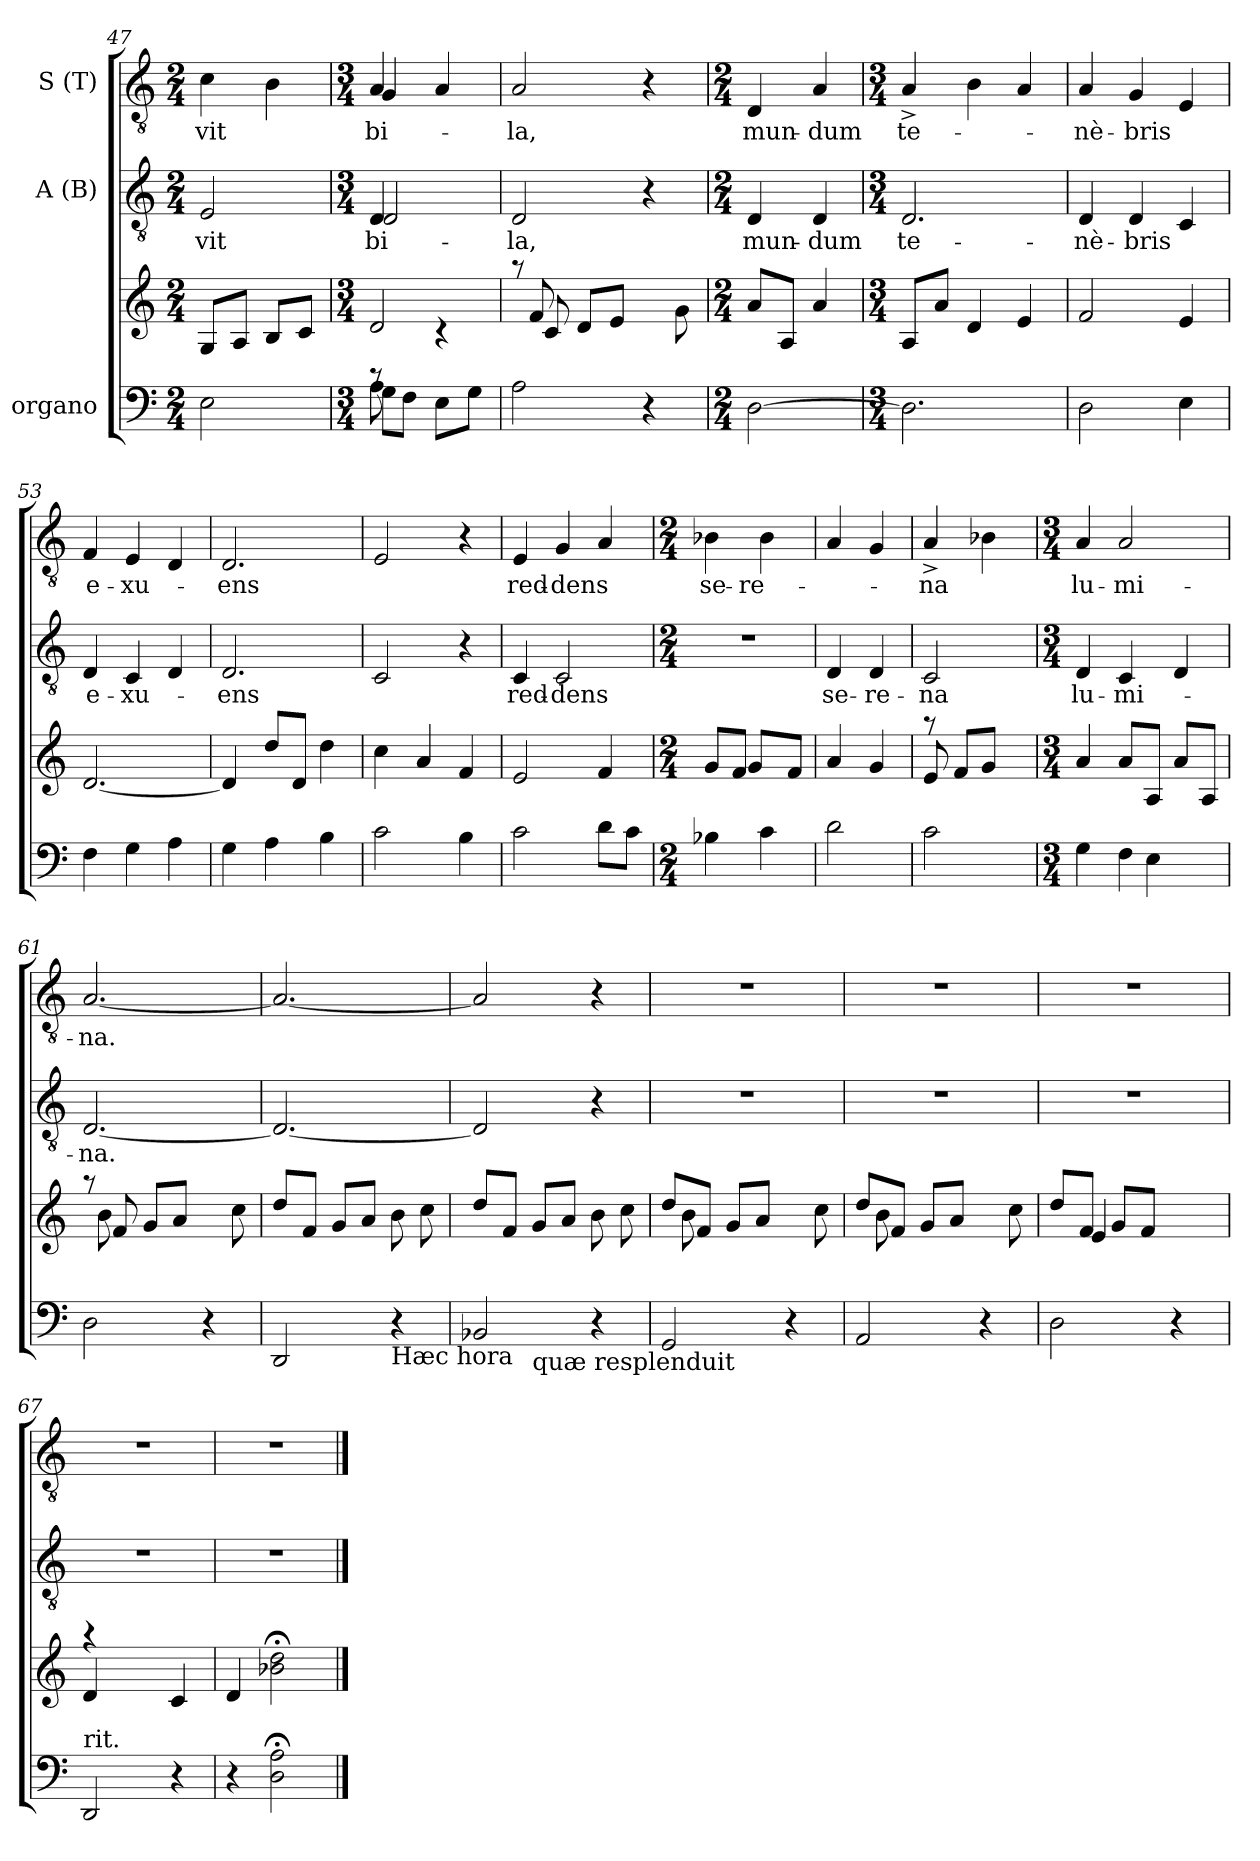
**kern	**kern	**kern	**text	**kern	**text
*part3	*part3	*part2	*part2	*part1	*part1
*staff4	*staff3	*staff2	*staff2	*staff1	*staff1
*I"organo	*	*I"A (B)	*	*I"S (T)	*
*clefF4	*clefG2	*clefGv2	*	*clefGv2	*
*k[]	*k[]	*k[]	*	*k[]	*
*C:	*C:	*C:	*	*C:	*
*M2/4	*M2/4	*M2/4	*	*M2/4	*
=47	=47	=47	=47	=47	=47
!	!	!	!LO:LY:b	!	!LO:LY:b
2E\	8G/L	2E/	-vit	4c\	-vit
.	8A/J	.	.	.	.
.	8B/L	.	.	4B\	.
.	8c/J	.	.	.	.
!!LO:LB:g=z
=48	=48	=48	=48	=48	=48
*M3/4	*M3/4	*M3/4	*	*M3/4	*
*^	*^	*	*	*	*
*	*^	*	*	*	*	*	*
!	!	!	!	!	!	!LO:LY:b	!	!
*	*	*	*	*	*^	*	*	*
!	!	!	!	!	!	!	!LO:LY:b	!	!LO:LY:b
*	*	*	*	*	*	*	*	*^	*
!	!	!	!	!	!	!	!	!	!	!LO:LY:b
8rc	8A\	8G\L	2d/	4ryy	4D/	2D/	-bi-	4A/	4G/	-bi-
4.ryy	4.ryy	8F\J	.	.	.	.	.	.	.	.
.	.	8E\L	.	4rc	4ryy	.	.	4A/	4ryy	.
.	.	8G\J	.	.	.	.	.	.	.	.
*	*	*	*	*	*v	*v	*	*	*	*
*	*	*	*	*	*	*	*v	*v	*
=49	=49	=49	=49	=49	=49	=49	=49	=49
!	!	!	!	!	!	!LO:LY:b	!	!LO:LY:b
*v	*v	*v	*	*	*	*	*	*
2A\	8raa	8ryy	2D/	-la,	2A/	-la,
.	8c/	8f/	.	.	.	.
.	8d/L	4.ryy	.	.	.	.
.	8e/J	.	.	.	.	.
4r	4ryy	.	4r	.	4r	.
.	.	8g\	.	.	.	.
*	*v	*v	*	*	*	*
=50	=50	=50	=50	=50	=50
*M2/4	*M2/4	*M2/4	*	*M2/4	*
*	*^	*	*	*	*
!	!	!	!	!LO:LY:b	!	!LO:LY:b
*	*v	*v	*	*	*	*
[>2D\	8a/L	4D/	mun-	4D/	mun-
.	8A/J	.	.	.	.
!	!	!	!LO:LY:b	!	!LO:LY:b
.	4a/	4D/	-dum	4A/	-dum
=51	=51	=51	=51	=51	=51
*M3/4	*M3/4	*M3/4	*	*M3/4	*
!	!	!	!LO:LY:b	!	!LO:LY:b
2.D\]	8A/L	2.D/	te-	4A^</	te-
.	8a/J	.	.	.	.
.	4d/	.	.	4B\	.
.	4e/	.	.	4A/	.
=52	=52	=52	=52	=52	=52
!	!	!	!LO:LY:b	!	!LO:LY:b
2D\	2f/	4D/	-nè-	4A/	-nè-
!	!	!	!LO:LY:b	!	!LO:LY:b
.	.	4D/	-bris	4G/	-bris
4E\	4e/	4C/	.	4E/	.
=53	=53	=53	=53	=53	=53
!	!	!	!LO:LY:b	!	!LO:LY:b
4F\	[<2.d/	4D/	e-	4F/	e-
!	!	!	!LO:LY:b	!	!LO:LY:b
4G\	.	4C/	-xu-	4E/	-xu-
4A\	.	4D/	.	4D/	.
=54	=54	=54	=54	=54	=54
!	!	!	!LO:LY:b	!	!LO:LY:b
4G\	4d/]	2.D/	-ens	2.D/	-ens
4A\	8dd/L	.	.	.	.
.	8d/J	.	.	.	.
4B\	4dd\	.	.	.	.
=55	=55	=55	=55	=55	=55
2c\	4cc\	2C/	.	2E/	.
.	4a/	.	.	.	.
4B\	4f/	4r	.	4r	.
=56	=56	=56	=56	=56	=56
!	!	!	!LO:LY:b	!	!LO:LY:b
2c\	2e/	4C/	red-	4E/	red-
!	!	!	!LO:LY:b	!	!LO:LY:b
.	.	2C/	-dens	4G/	-dens
8d\L	4f/	.	.	4A/	.
8c\J	.	.	.	.	.
=57	=57	=57	=57	=57	=57
*M2/4	*M2/4	*M2/4	*	*M2/4	*
*	*^	*	*	*	*
!	!	!	!LO:N:vis=1	!	!	!LO:LY:b
4B-X\	8g/L	8ryy	2r	.	4B-X\	se-
.	8f/J	8g/L	.	.	.	.
!	!	!	!	!	!	!LO:LY:b
4c\	4ryy	8ryy	.	.	4B-\	-re-
.	.	8f/J	.	.	.	.
!!LO:LB:g=z
=58	=58	=58	=58	=58	=58	=58
!	!	!	!	!LO:LY:b	!	!
*	*v	*v	*	*	*	*
2d\	4a/	4D/	se-	4A/	.
!	!	!	!LO:LY:b	!	!
.	4g/	4D/	-re-	4G/	.
=59	=59	=59	=59	=59	=59
*	*^	*	*	*	*
!	!	!	!	!LO:LY:b	!	!LO:LY:b
2c\	8raa	8e/	2C/	-na	4A^</	-na
.	8f/L	8ryy	.	.	.	.
.	8g/J	4ryy	.	.	4B-X\	.
.	8ryy	.	.	.	.	.
*	*v	*v	*	*	*	*
=60	=60	=60	=60	=60	=60
*M3/4	*M3/4	*M3/4	*	*M3/4	*
*^	*	*	*	*	*
!	!	!	!	!LO:LY:b:rj	!	!LO:LY:b:rj
4G\	4.ryy	4a/	4D/	lu-	4A/	lu-
!	!	!	!	!LO:LY:b	!	!LO:LY:b
4F\	.	8a/L	4C/	-mi-	2A/	-mi-
.	4E\	8A/J	.	.	.	.
8ryy	.	8a/L	4D/	.	.	.
8ryy	8ryy	8A/J	.	.	.	.
=61	=61	=61	=61	=61	=61	=61
*	*	*^	*	*	*	*
!	!	!	!	!	!LO:LY:b	!	!LO:LY:b
*v	*v	*	*	*	*	*	*
2D\	8raa	8ryy	[<2.D/	-na.	[<2.A/	-na.
.	8f/	8b\	.	.	.	.
.	8g/L	4.ryy	.	.	.	.
.	8a/J	.	.	.	.	.
4r	4ryy	.	.	.	.	.
.	.	8cc\	.	.	.	.
=62	=62	=62	=62	=62	=62	=62
2DD/	8dd/L	2ryy	2.D/_	.	2.A/_	.
.	8f/J	.	.	.	.	.
.	8g/L	.	.	.	.	.
.	8a/J	.	.	.	.	.
!LO:TX:b:t=Hæc hora	!	!	!	!	!	!
4r	8b\	8ryy	.	.	.	.
.	8ryy	8cc\	.	.	.	.
=63	=63	=63	=63	=63	=63	=63
*^	*	*	*	*	*	*
2BB-X/	4ryy	8dd/L	2ryy	2D/]	.	2A/]	.
.	.	8f/J	.	.	.	.	.
!	!LO:TX:b:t=quæ resplenduit	!	!	!	!	!	!
.	2ryy	8g/L	.	.	.	.	.
.	.	8a/J	.	.	.	.	.
4r	.	8b\	8ryy	4r	.	4r	.
.	.	8ryy	8cc\	.	.	.	.
=64	=64	=64	=64	=64	=64	=64	=64
!	!	!	!	!LO:N:vis=1	!	!LO:N:vis=1	!
*v	*v	*	*	*	*	*	*
2GG/	8dd/L	8ryy	2.r	.	2.r	.
.	8f/J	8b\	.	.	.	.
.	8g/L	4.ryy	.	.	.	.
.	8a/J	.	.	.	.	.
4r	4ryy	.	.	.	.	.
.	.	8cc\	.	.	.	.
=65	=65	=65	=65	=65	=65	=65
!	!	!	!LO:N:vis=1	!	!LO:N:vis=1	!
2AA/	8dd/L	8ryy	2.r	.	2.r	.
.	8f/J	8b\	.	.	.	.
.	8g/L	4.ryy	.	.	.	.
.	8a/J	.	.	.	.	.
4r	4ryy	.	.	.	.	.
.	.	8cc\	.	.	.	.
=66	=66	=66	=66	=66	=66	=66
!	!	!	!LO:N:vis=1	!	!LO:N:vis=1	!
2D\	8dd/L	8ryy	2.r	.	2.r	.
.	8f/J	4e/	.	.	.	.
.	8g/L	.	.	.	.	.
.	8f/J	4ryy	.	.	.	.
4r	4ryy	.	.	.	.	.
.	.	8ryy	.	.	.	.
=67	=67	=67	=67	=67	=67	=67
!LO:TX:a:t=rit.	!	!	!	!	!	!
!	!	!	!LO:N:vis=1	!	!LO:N:vis=1	!
2DD/	4raa	4d/	2.r	.	2.r	.
.	2ryy	4ryy	.	.	.	.
4r	.	4c/	.	.	.	.
=68	=68	=68	=68	=68	=68	=68
!	!	!	!LO:N:vis=1	!	!LO:N:vis=1	!
*	*v	*v	*	*	*	*
4r	4d/	2.r	.	2.r	.
2D\;< 2A\;<	2b-X\;< 2dd\;<	.	.	.	.
==	==	==	==	==	==
*-	*-	*-	*-	*-	*-
